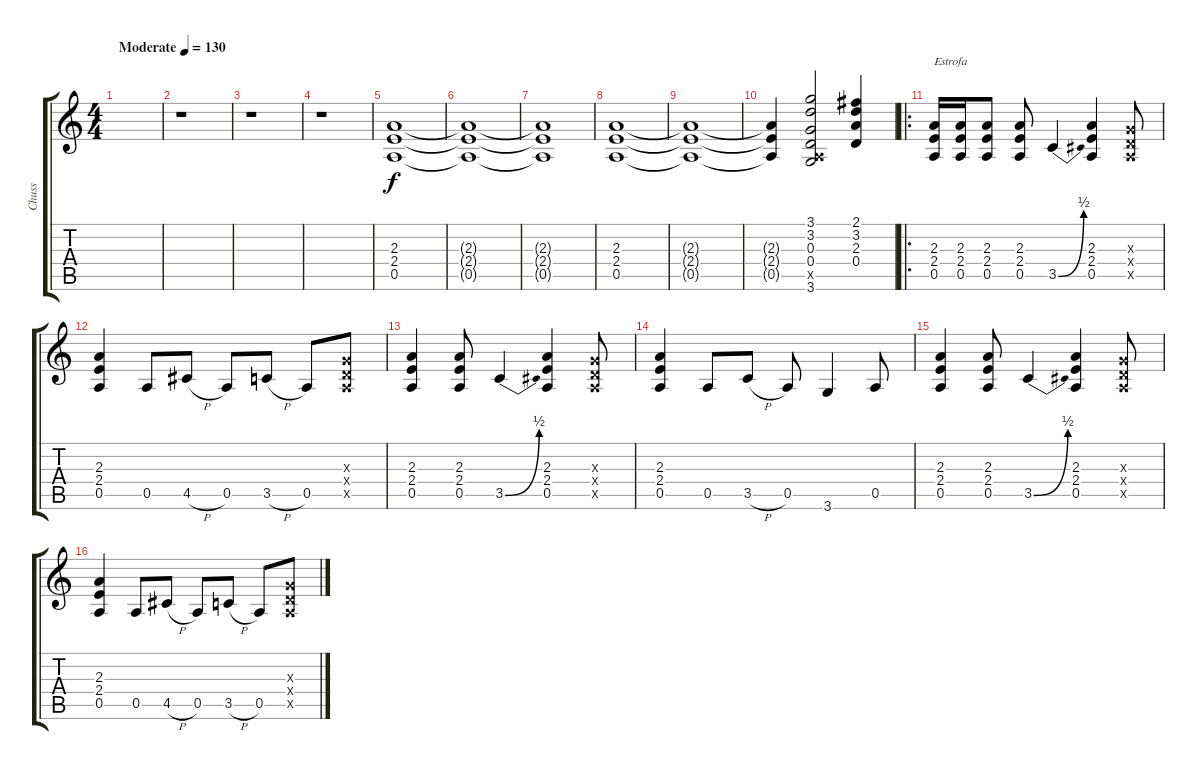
\track ("Chuss" "Chuss") {instrument overdrivenguitar}
\staff {score tabs}
\tuning (E4 B3 G3 D3 A2 E2) {hide}
\ts (4 4)
\tempo (130 "Moderate")
\clef g2
\ks c
|
r.1 |
r.1 |
r.1 |
(2.3 2.4 0.5).1 |
(2.3{t} 2.4{t} 0.5{t}).1 |
(2.3{t} 2.4{t} 0.5{t}).1 |
(2.3 2.4 0.5).1 |
(2.3{t} 2.4{t} 0.5{t}).1 |
(2.3{t} 2.4{t} 0.5{t}).4 (3.1 3.2 0.3 0.4 0.5{x} 3.6).2 (2.1 3.2 2.3 0.4).4 |
\ro
(2.3 2.4 0.5).16{txt "Estrofa"} (2.3 2.4 0.5).16 (2.3 2.4 0.5).8 (2.3 2.4 0.5).8 3.5{be (bend 0 0 60 2)}.4 (2.3 2.4 0.5).4 (0.3{x} 0.4{x} 0.5{x}).8 |
(2.3 2.4 0.5).4 0.5.8 4.5{h}.8 0.5.8 3.5{h}.8 0.5.8 (0.3{x} 0.4{x} 0.5{x}).8 |
(2.3 2.4 0.5).4 (2.3 2.4 0.5).8 3.5{be (bend 0 0 60 2)}.4 (2.3 2.4 0.5).4 (0.3{x} 0.4{x} 0.5{x}).8 |
(2.3 2.4 0.5).4 0.5.8 3.5{h}.8 0.5.8 3.6.4 0.5.8 |
(2.3 2.4 0.5).4 (2.3 2.4 0.5).8 3.5{be (bend 0 0 60 2)}.4 (2.3 2.4 0.5).4 (0.3{x} 0.4{x} 0.5{x}).8 |
(2.3 2.4 0.5).4 0.5.8 4.5{h}.8 0.5.8 3.5{h}.8 0.5.8 (0.3{x} 0.4{x} 0.5{x}).8
